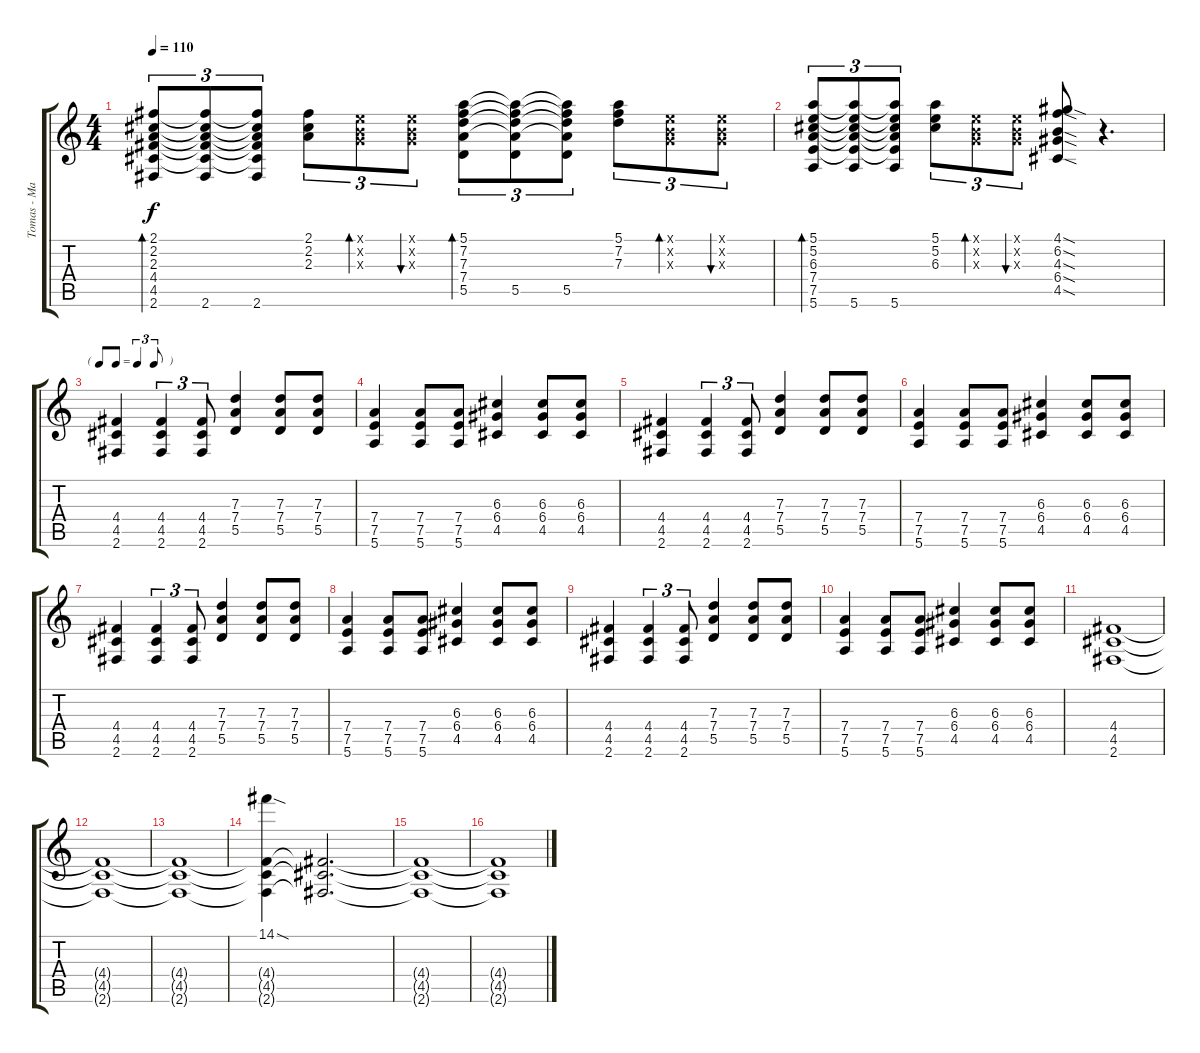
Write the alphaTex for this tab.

\track ("Tomas - Main Guitar" "Tomas - Ma") {instrument distortionguitar}
\staff {score tabs}
\tuning (E4 B3 G3 D3 A2 E2) {hide}
\ts (4 4)
\tempo 110
\clef g2
\ks c
(2.1 2.2 2.3 4.4 4.5 2.6).8{tu (3 2) bd 120 dy f} (2.1{t} 2.2{t} 2.3{t} 4.4{t} 4.5{t} 2.6).8{tu (3 2)} (2.1{t} 2.2{t} 2.3{t} 4.4{t} 4.5{t} 2.6).8{tu (3 2)} (2.1 2.2 2.3).8{tu (3 2)} (0.1{x} 0.2{x} 0.3{x}).8{tu (3 2) bd 60} (0.1{x} 0.2{x} 0.3{x}).8{tu (3 2) bu 60} (5.1 7.2 7.3 7.4 5.5).8{tu (3 2) bd 120} (5.1{t} 7.2{t} 7.3{t} 7.4{t} 5.5).8{tu (3 2)} (5.1{t} 7.2{t} 7.3{t} 7.4{t} 5.5).8{tu (3 2)} (5.1 7.2 7.3).8{tu (3 2)} (0.1{x} 0.2{x} 0.3{x}).8{tu (3 2) bd 60} (0.1{x} 0.2{x} 0.3{x}).8{tu (3 2) bu 60} |
(5.1 5.2 6.3 7.4 7.5 5.6).8{tu (3 2) bd 120} (5.1{t} 5.2{t} 6.3{t} 7.4{t} 7.5{t} 5.6).8{tu (3 2)} (5.1{t} 5.2{t} 6.3{t} 7.4{t} 7.5{t} 5.6).8{tu (3 2)} (5.1 5.2 6.3).8{tu (3 2)} (0.1{x} 0.2{x} 0.3{x}).8{tu (3 2) bd 60} (0.1{x} 0.2{x} 0.3{x}).8{tu (3 2) bu 60} (4.1{sod} 6.2{sod} 4.3{sod} 6.4{sod} 4.5{sod}).8 r.4{d} |
\tf triplet8th
(4.4 4.5 2.6).4{instrument distortionguitar} (4.4 4.5 2.6).4{tu (3 2)} (4.4 4.5 2.6).8{tu (3 2)} (7.3 7.4 5.5).4 (7.3 7.4 5.5).8 (7.3 7.4 5.5).8 |
(7.4 7.5 5.6).4 (7.4 7.5 5.6).8 (7.4 7.5 5.6).8 (6.3 6.4 4.5).4 (6.3 6.4 4.5).8 (6.3 6.4 4.5).8 |
(4.4 4.5 2.6).4 (4.4 4.5 2.6).4{tu (3 2)} (4.4 4.5 2.6).8{tu (3 2)} (7.3 7.4 5.5).4 (7.3 7.4 5.5).8 (7.3 7.4 5.5).8 |
(7.4 7.5 5.6).4 (7.4 7.5 5.6).8 (7.4 7.5 5.6).8 (6.3 6.4 4.5).4 (6.3 6.4 4.5).8 (6.3 6.4 4.5).8 |
(4.4 4.5 2.6).4 (4.4 4.5 2.6).4{tu (3 2)} (4.4 4.5 2.6).8{tu (3 2)} (7.3 7.4 5.5).4 (7.3 7.4 5.5).8 (7.3 7.4 5.5).8 |
(7.4 7.5 5.6).4 (7.4 7.5 5.6).8 (7.4 7.5 5.6).8 (6.3 6.4 4.5).4 (6.3 6.4 4.5).8 (6.3 6.4 4.5).8 |
(4.4 4.5 2.6).4 (4.4 4.5 2.6).4{tu (3 2)} (4.4 4.5 2.6).8{tu (3 2)} (7.3 7.4 5.5).4 (7.3 7.4 5.5).8 (7.3 7.4 5.5).8 |
(7.4 7.5 5.6).4 (7.4 7.5 5.6).8 (7.4 7.5 5.6).8 (6.3 6.4 4.5).4 (6.3 6.4 4.5).8 (6.3 6.4 4.5).8 |
(4.4 4.5 2.6).1 |
(4.4{t} 4.5{t} 2.6{t}).1 |
(4.4{t} 4.5{t} 2.6{t}).1 |
(14.1{sod} 4.4{t} 4.5{t} 2.6{t}).4 (4.4{t} 4.5{t} 2.6{t}).2{d} |
(4.4{t} 4.5{t} 2.6{t}).1{volume 8} |
(4.4{t} 4.5{t} 2.6{t}).1
